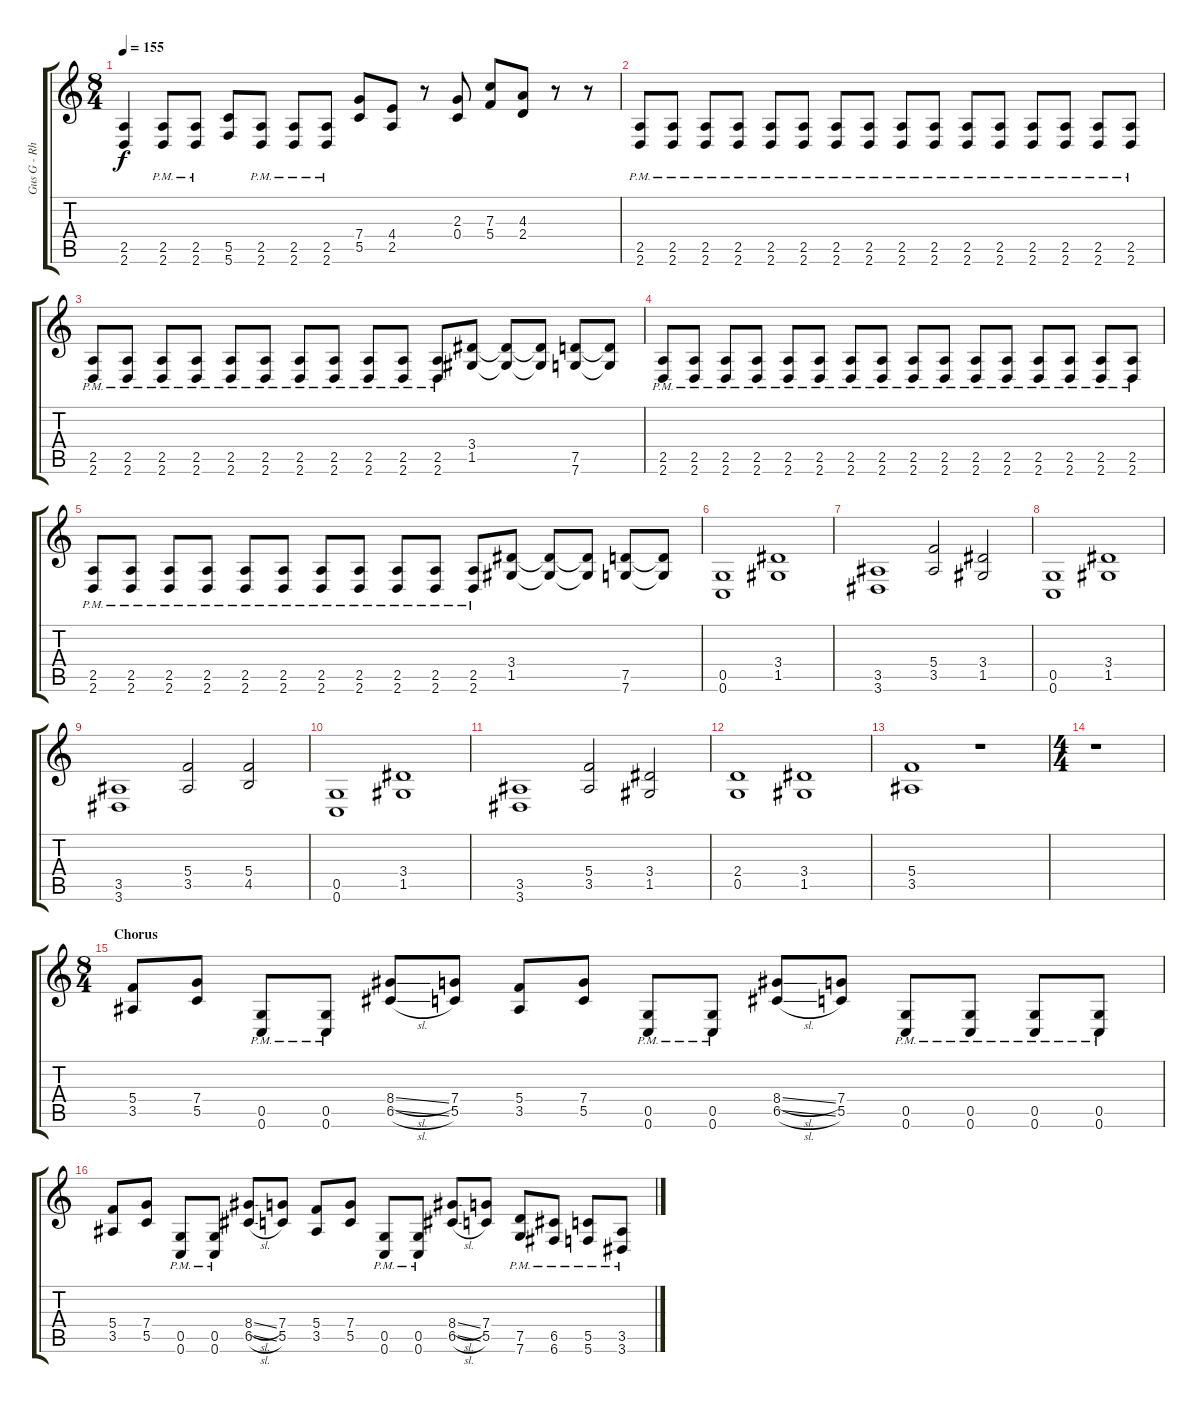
\track ("Gus G - Rhytm" "Gus G - Rh") {instrument distortionguitar}
\staff {score tabs}
\tuning (D4 A3 F3 C3 G2 C2) {hide}
\ts (8 4)
\tempo 155
\clef g2
\ks c
(2.5 2.6).4{dy f} (2.5{pm} 2.6{pm}).8 (2.5{pm} 2.6{pm}).8 (5.5 5.6).8 (2.5{pm} 2.6{pm}).8 (2.5{pm} 2.6{pm}).8 (2.5{pm} 2.6{pm}).8 (7.4 5.5).8 (4.4 2.5).8 r.8 (2.3 0.4).8 (7.3 5.4).8 (4.3 2.4).8 r.8 r.8 |
(2.5{pm} 2.6{pm}).8 (2.5{pm} 2.6{pm}).8 (2.5{pm} 2.6{pm}).8 (2.5{pm} 2.6{pm}).8 (2.5{pm} 2.6{pm}).8 (2.5{pm} 2.6{pm}).8 (2.5{pm} 2.6{pm}).8 (2.5{pm} 2.6{pm}).8 (2.5{pm} 2.6{pm}).8 (2.5{pm} 2.6{pm}).8 (2.5{pm} 2.6{pm}).8 (2.5{pm} 2.6{pm}).8 (2.5{pm} 2.6{pm}).8 (2.5{pm} 2.6{pm}).8 (2.5{pm} 2.6{pm}).8 (2.5{pm} 2.6{pm}).8 |
(2.5{pm} 2.6{pm}).8 (2.5{pm} 2.6{pm}).8 (2.5{pm} 2.6{pm}).8 (2.5{pm} 2.6{pm}).8 (2.5{pm} 2.6{pm}).8 (2.5{pm} 2.6{pm}).8 (2.5{pm} 2.6{pm}).8 (2.5{pm} 2.6{pm}).8 (2.5{pm} 2.6{pm}).8 (2.5{pm} 2.6{pm}).8 (2.5{pm} 2.6{pm}).8 (3.4 1.5).8 (3.4{t} 1.5{t}).8 (3.4{t} 1.5{t}).8 (7.5 7.6).8 (7.5{t} 7.6{t}).8 |
(2.5{pm} 2.6{pm}).8 (2.5{pm} 2.6{pm}).8 (2.5{pm} 2.6{pm}).8 (2.5{pm} 2.6{pm}).8 (2.5{pm} 2.6{pm}).8 (2.5{pm} 2.6{pm}).8 (2.5{pm} 2.6{pm}).8 (2.5{pm} 2.6{pm}).8 (2.5{pm} 2.6{pm}).8 (2.5{pm} 2.6{pm}).8 (2.5{pm} 2.6{pm}).8 (2.5{pm} 2.6{pm}).8 (2.5{pm} 2.6{pm}).8 (2.5{pm} 2.6{pm}).8 (2.5{pm} 2.6{pm}).8 (2.5{pm} 2.6{pm}).8 |
(2.5{pm} 2.6{pm}).8 (2.5{pm} 2.6{pm}).8 (2.5{pm} 2.6{pm}).8 (2.5{pm} 2.6{pm}).8 (2.5{pm} 2.6{pm}).8 (2.5{pm} 2.6{pm}).8 (2.5{pm} 2.6{pm}).8 (2.5{pm} 2.6{pm}).8 (2.5{pm} 2.6{pm}).8 (2.5{pm} 2.6{pm}).8 (2.5{pm} 2.6{pm}).8 (3.4 1.5).8 (3.4{t} 1.5{t}).8 (3.4{t} 1.5{t}).8 (7.5 7.6).8 (7.5{t} 7.6{t}).8 |
(0.5 0.6).1 (3.4 1.5).1 |
(3.5 3.6).1 (5.4 3.5).2 (3.4 1.5).2 |
(0.5 0.6).1 (3.4 1.5).1 |
(3.5 3.6).1 (5.4 3.5).2 (5.4 4.5).2 |
(0.5 0.6).1 (3.4 1.5).1 |
(3.5 3.6).1 (5.4 3.5).2 (3.4 1.5).2 |
(2.4 0.5).1 (3.4 1.5).1 |
(5.4 3.5).1 r.1 |
\ts (4 4)
r.1 |
\ts (8 4)
\section ("" "Chorus")
(5.4 3.5).8 (7.4 5.5).8 (0.5{pm} 0.6{pm}).8 (0.5{pm} 0.6{pm}).8 (8.4{sl} 6.5{sl}).8 (7.4 5.5).8 (5.4 3.5).8 (7.4 5.5).8 (0.5{pm} 0.6{pm}).8 (0.5{pm} 0.6{pm}).8 (8.4{sl} 6.5{sl}).8 (7.4 5.5).8 (0.5{pm} 0.6{pm}).8 (0.5{pm} 0.6{pm}).8 (0.5{pm} 0.6{pm}).8 (0.5{pm} 0.6{pm}).8 |
(5.4 3.5).8 (7.4 5.5).8 (0.5{pm} 0.6{pm}).8 (0.5{pm} 0.6{pm}).8 (8.4{sl} 6.5{sl}).8 (7.4 5.5).8 (5.4 3.5).8 (7.4 5.5).8 (0.5{pm} 0.6{pm}).8 (0.5{pm} 0.6{pm}).8 (8.4{sl} 6.5{sl}).8 (7.4 5.5).8 (7.5{pm} 7.6{pm}).8 (6.5{pm} 6.6{pm}).8 (5.5{pm} 5.6{pm}).8 (3.5{pm} 3.6{pm}).8
